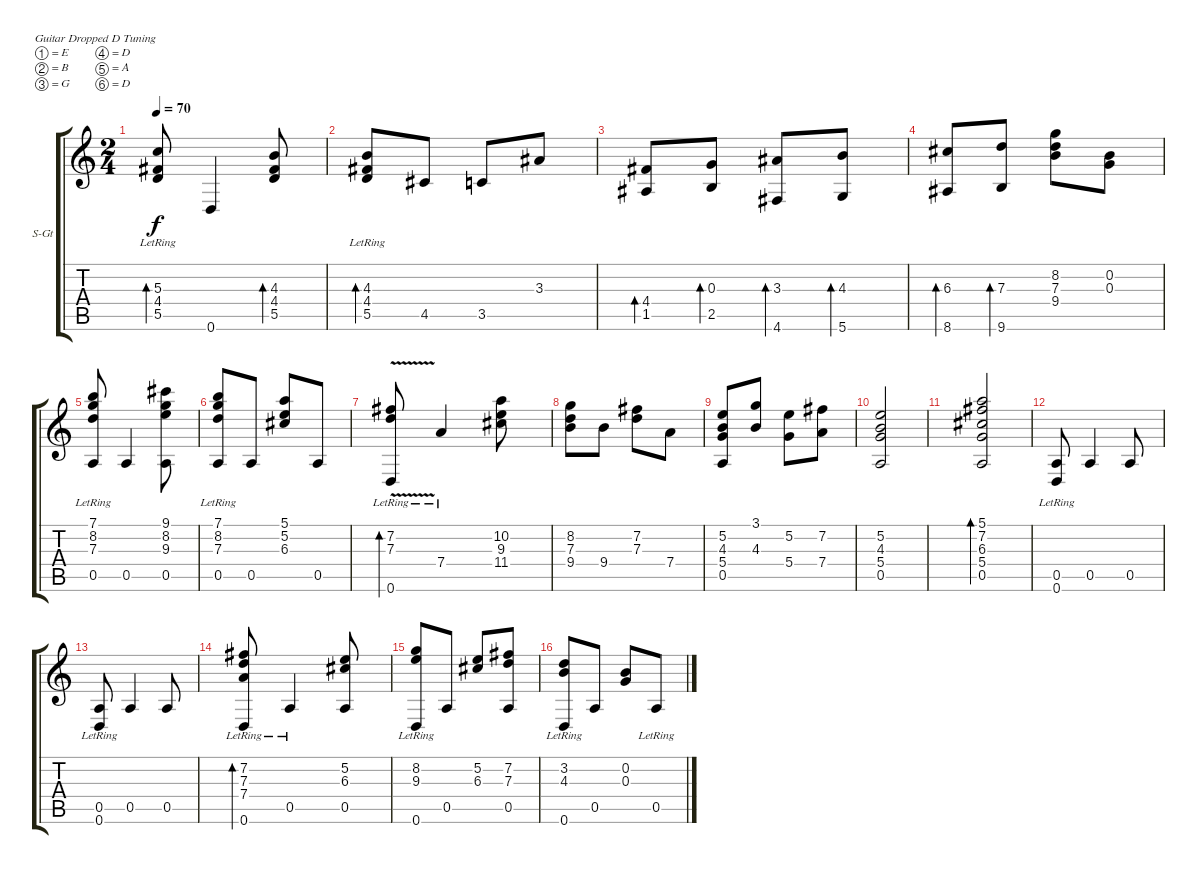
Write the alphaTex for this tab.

\bracketExtendMode groupsimilarinstruments
\firstSystemTrackNameOrientation horizontal
\otherSystemsTrackNameOrientation horizontal
\track ("" "S-Gt") {instrument acousticguitarsteel}
\staff {score tabs}
\tuning (E4 B3 G3 D3 A2 D2)
\ts (2 4)
\tempo 70
\clef g2
\ks c
(5.3{lr} 4.4{lr} 5.5{lr}).8{bd 120 dy f} 0.6.4 (4.3 4.4 5.5).8{bd 120} |
(4.3{lr} 4.4{lr} 5.5{lr}).8{bd 120} 4.5.8 3.5.8 3.3.8 |
(4.4 1.5).8{bd 120} (0.3 2.5).8{bd 120} (3.3 4.6).8{bd 120} (4.3 5.6).8{bd 120} |
(6.3 8.6).8{bd 120} (7.3 9.6).8{bd 120} (8.2 7.3 9.4).8 (0.2 0.3).8 |
(7.1{lr} 8.2{lr} 7.3{lr} 0.5).8 0.5.4 (9.1 8.2 9.3 0.5).8 |
(7.1{lr} 8.2{lr} 7.3{lr} 0.5).8 0.5.8 (5.1 5.2 6.3).8 0.5.8 |
(7.2{v lr} 7.3{v lr} 0.6{v}).8{bd 120} 7.4{lr}.4 (10.2 9.3 11.4).8 |
(8.2 7.3 9.4).8 9.4.8 (7.2 7.3).8 7.4.8 |
(5.2 4.3 5.4 0.5).8 (3.1 4.3).8 (5.2 5.4).8 (7.2 7.4).8 |
(5.2 4.3 5.4 0.5).2 |
(5.1 7.2 6.3 5.4 0.5).2{bd 120} |
(0.5 0.6{lr}).8 0.5.4 0.5.8 |
(0.5 0.6{lr}).8 0.5.4 0.5.8 |
(7.2{lr} 7.3{lr} 7.4{lr} 0.6{lr}).8{bd 30} 0.5{lr}.4 (5.2 6.3 0.5).8 |
(8.2{lr} 9.3{lr} 0.6{lr}).8 0.5.8 (5.2 6.3).8 (7.2 7.3 0.5).8 |
(3.2{lr} 4.3{lr} 0.6).8 0.5.8 (0.2 0.3).8 0.5{lr}.8
